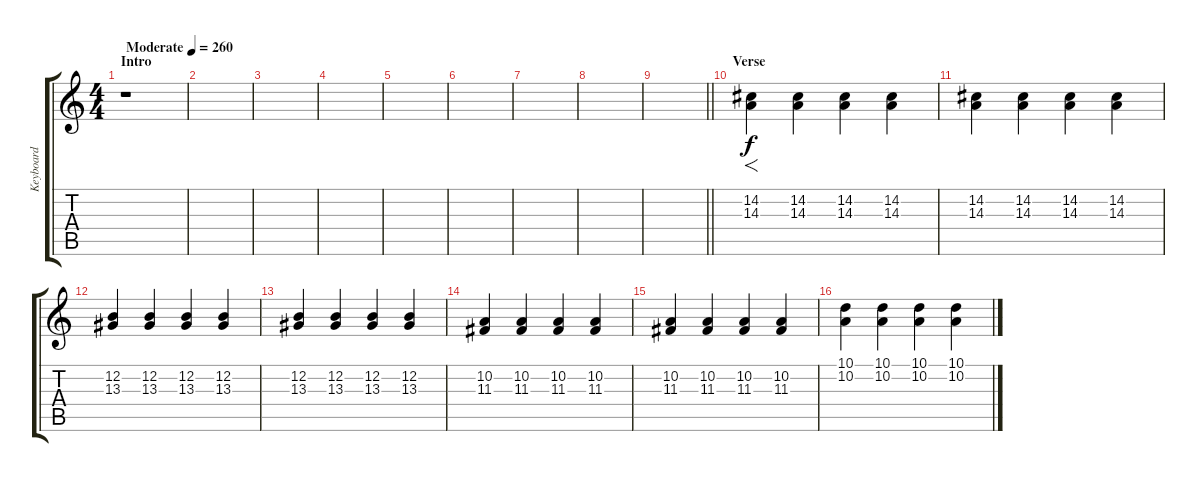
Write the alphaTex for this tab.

\track ("Keyboard" "Keyboard") {instrument honkytonkpiano}
\staff {score tabs}
\tuning (E4 B3 G3 D3 A2 E2) {hide}
\ts (4 4)
\section ("" "Intro")
\tempo (260 "Moderate")
\clef g2
\ks c
r.1{dy f instrument honkytonkpiano} |
|
|
|
|
|
|
|
\barLineRight lightlight
|
\section ("" "Verse")
(14.2 14.3).4{f} (14.2 14.3).4 (14.2 14.3).4 (14.2 14.3).4 |
(14.2 14.3).4 (14.2 14.3).4 (14.2 14.3).4 (14.2 14.3).4 |
(12.2 13.3).4 (12.2 13.3).4 (12.2 13.3).4 (12.2 13.3).4 |
(12.2 13.3).4 (12.2 13.3).4 (12.2 13.3).4 (12.2 13.3).4 |
(10.2 11.3).4 (10.2 11.3).4 (10.2 11.3).4 (10.2 11.3).4 |
(10.2 11.3).4 (10.2 11.3).4 (10.2 11.3).4 (10.2 11.3).4 |
(10.1 10.2).4 (10.1 10.2).4 (10.1 10.2).4 (10.1 10.2).4
